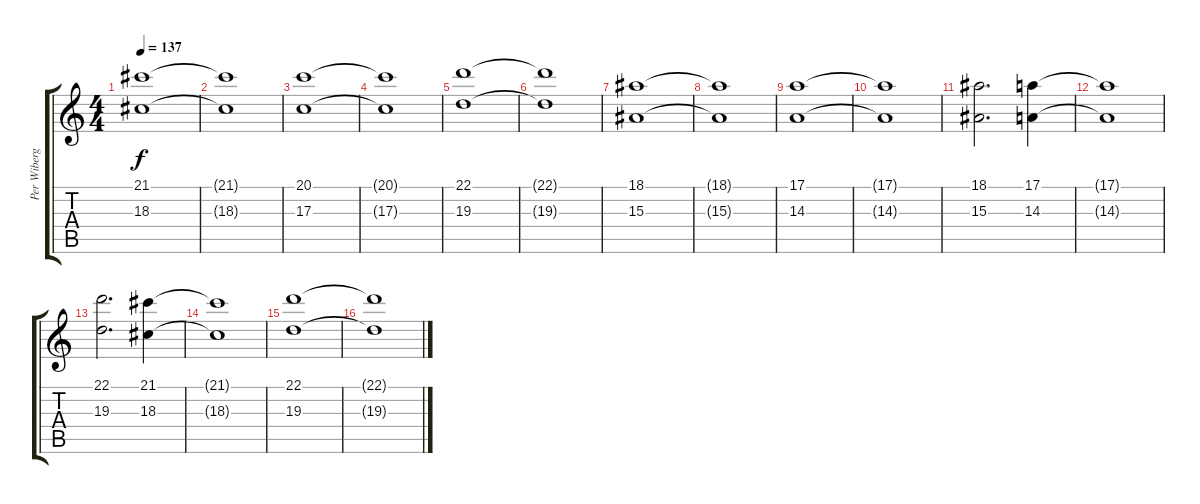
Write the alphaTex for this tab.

\track ("Per Wiberg" "Per Wiberg") {instrument stringensemble1}
\staff {score tabs}
\tuning (E4 B3 G3 D3 A2 E2) {hide}
\ts (4 4)
\tempo 137
\clef g2
\ks c
(21.1 18.3).1{dy f} |
(21.1{t} 18.3{t}).1 |
(20.1 17.3).1 |
(20.1{t} 17.3{t}).1 |
(22.1 19.3).1 |
(22.1{t} 19.3{t}).1 |
(18.1 15.3).1 |
(18.1{t} 15.3{t}).1 |
(17.1 14.3).1 |
(17.1{t} 14.3{t}).1 |
(18.1 15.3).2{d} (17.1 14.3).4 |
(17.1{t} 14.3{t}).1 |
(22.1 19.3).2{d} (21.1 18.3).4 |
(21.1{t} 18.3{t}).1 |
(22.1 19.3).1 |
(22.1{t} 19.3{t}).1
